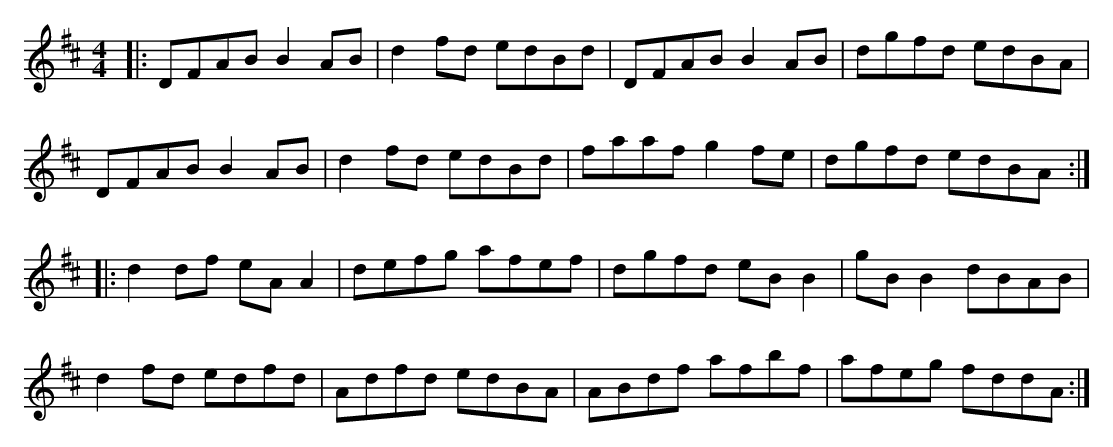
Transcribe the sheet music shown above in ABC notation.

X:1
M:4/4
K:D
|:DFAB B2 AB|d2 fd edBd|DFAB B2 AB|dgfd edBA|
DFAB B2 AB|d2 fd edBd|faaf g2 fe|dgfd edBA:|
|:d2 df eA A2|defg afef|dgfd eB B2|gB B2 dBAB|
d2 fd edfd|Adfd edBA|ABdf afbf|afeg fddA:|
